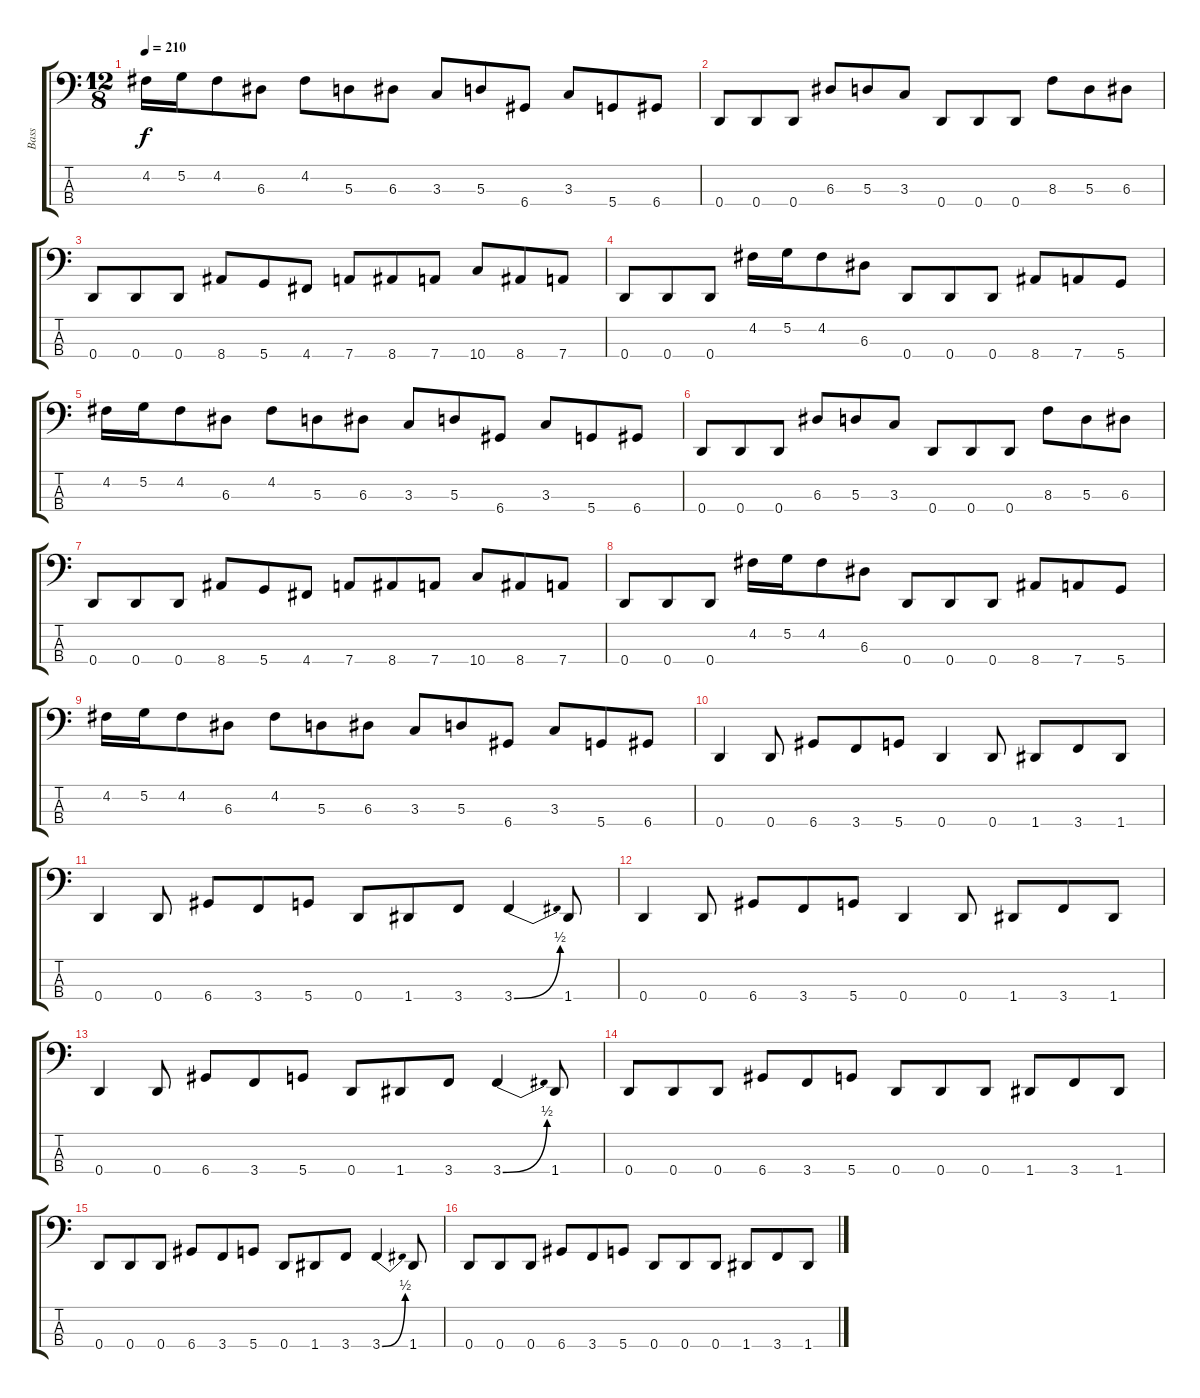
\track ("Bass" "Bass") {instrument electricbassfinger}
\staff {score tabs}
\tuning (G2 D2 A1 D1) {hide}
\ts (12 8)
\tempo 210
\clef f4
\ks c
4.2.16{dy f} 5.2.16 4.2.8 6.3.8 4.2.8 5.3.8 6.3.8 3.3.8 5.3.8 6.4.8 3.3.8 5.4.8 6.4.8 |
0.4.8 0.4.8 0.4.8 6.3.8 5.3.8 3.3.8 0.4.8 0.4.8 0.4.8 8.3.8 5.3.8 6.3.8 |
0.4.8 0.4.8 0.4.8 8.4.8 5.4.8 4.4.8 7.4.8 8.4.8 7.4.8 10.4.8 8.4.8 7.4.8 |
0.4.8 0.4.8 0.4.8 4.2.16 5.2.16 4.2.8 6.3.8 0.4.8 0.4.8 0.4.8 8.4.8 7.4.8 5.4.8 |
4.2.16 5.2.16 4.2.8 6.3.8 4.2.8 5.3.8 6.3.8 3.3.8 5.3.8 6.4.8 3.3.8 5.4.8 6.4.8 |
0.4.8 0.4.8 0.4.8 6.3.8 5.3.8 3.3.8 0.4.8 0.4.8 0.4.8 8.3.8 5.3.8 6.3.8 |
0.4.8 0.4.8 0.4.8 8.4.8 5.4.8 4.4.8 7.4.8 8.4.8 7.4.8 10.4.8 8.4.8 7.4.8 |
0.4.8 0.4.8 0.4.8 4.2.16 5.2.16 4.2.8 6.3.8 0.4.8 0.4.8 0.4.8 8.4.8 7.4.8 5.4.8 |
4.2.16 5.2.16 4.2.8 6.3.8 4.2.8 5.3.8 6.3.8 3.3.8 5.3.8 6.4.8 3.3.8 5.4.8 6.4.8 |
0.4.4 0.4.8 6.4.8 3.4.8 5.4.8 0.4.4 0.4.8 1.4.8 3.4.8 1.4.8 |
0.4.4 0.4.8 6.4.8 3.4.8 5.4.8 0.4.8 1.4.8 3.4.8 3.4{be (bend 0 0 60 2)}.4 1.4.8 |
0.4.4 0.4.8 6.4.8 3.4.8 5.4.8 0.4.4 0.4.8 1.4.8 3.4.8 1.4.8 |
0.4.4 0.4.8 6.4.8 3.4.8 5.4.8 0.4.8 1.4.8 3.4.8 3.4{be (bend 0 0 60 2)}.4 1.4.8 |
0.4.8 0.4.8 0.4.8 6.4.8 3.4.8 5.4.8 0.4.8 0.4.8 0.4.8 1.4.8 3.4.8 1.4.8 |
0.4.8 0.4.8 0.4.8 6.4.8 3.4.8 5.4.8 0.4.8 1.4.8 3.4.8 3.4{be (bend 0 0 60 2)}.4 1.4.8 |
0.4.8 0.4.8 0.4.8 6.4.8 3.4.8 5.4.8 0.4.8 0.4.8 0.4.8 1.4.8 3.4.8 1.4.8
